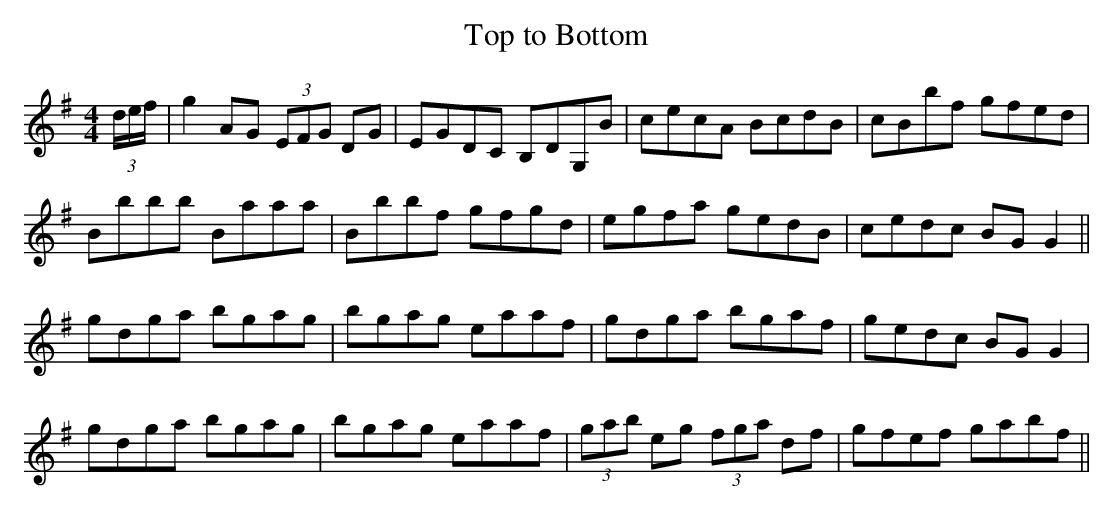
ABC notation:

X:1
T: Top to Bottom
L: 1/8
M: 4/4
K: G
(3d/e/f/|g2 AG (3EFG DG|EGDC B,DG,B|cecA BcdB|cBbf gfed|
Bbbb Baaa|Bbbf gfgd|egfa gedB|cedc BG G2 ||
gdga bgag|bgag eaaf|gdga bgaf|gedc BG G2|
gdga bgag|bgag eaaf|(3gab eg (3fga df|gfef gabf ||
